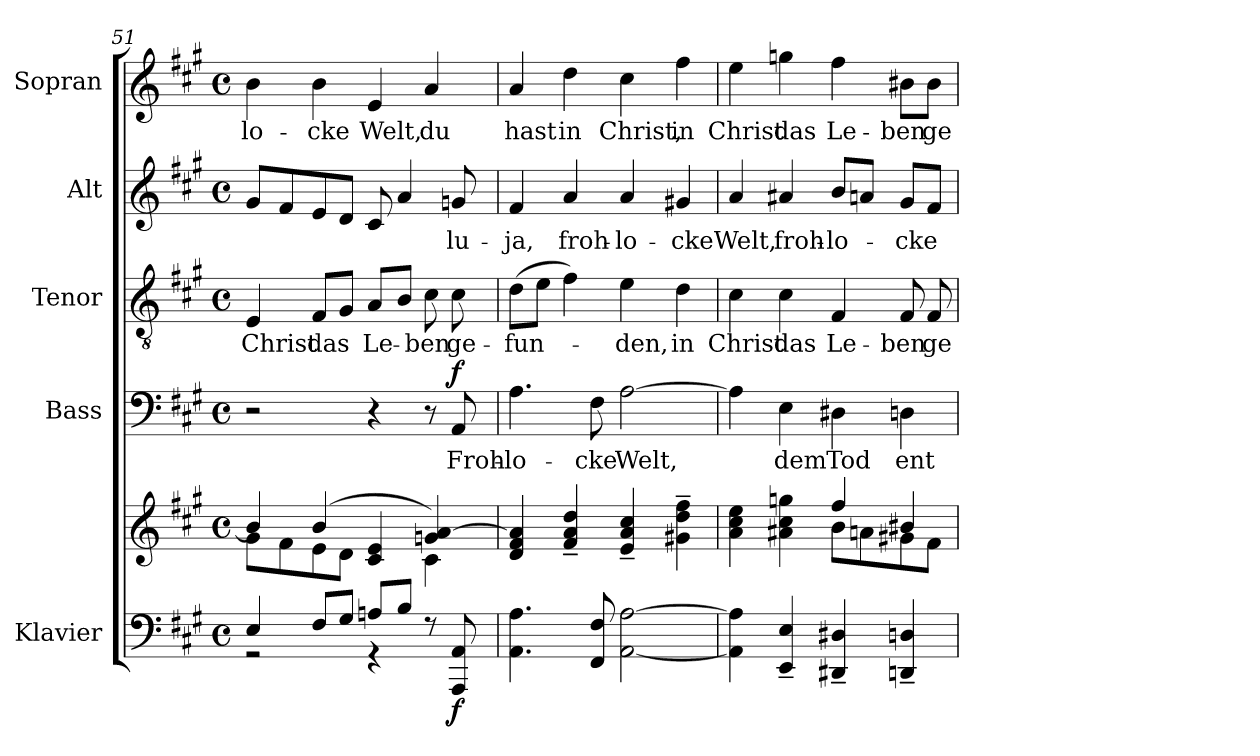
**kern	**kern	**dynam	**kern	**text	**dynam	**kern	**text	**kern	**text	**kern	**text
*part5	*part5	*part5	*part4	*part4	*part4	*part3	*part3	*part2	*part2	*part1	*part1
*staff6	*staff5	*staff5/6	*staff4	*staff4	*staff4	*staff3	*staff3	*staff2	*staff2	*staff1	*staff1
*I"Klavier	*	*	*I"Bass	*	*	*I"Tenor	*	*I"Alt	*	*I"Sopran	*
*	*	*	*I'B	*	*	*I'T	*	*I'A	*	*I'S	*
!!LO:LB:g=z
*clefF4	*clefG2	*	*clefF4	*	*	*clefGv2	*	*clefG2	*	*clefG2	*
*k[f#c#g#]	*k[f#c#g#]	*	*k[f#c#g#]	*	*	*k[f#c#g#]	*	*k[f#c#g#]	*	*k[f#c#g#]	*
*M4/4	*M4/4	*	*M4/4	*	*	*M4/4	*	*M4/4	*	*M4/4	*
*met(c)	*met(c)	*	*met(c)	*	*	*met(c)	*	*met(c)	*	*met(c)	*
=51	=51	=51	=51	=51	=51	=51	=51	=51	=51	=51	=51
*^	*^	*	*	*	*	*	*	*	*	*	*
*	*	*	*^	*	*	*	*	*	*	*	*	*	*
!	!	!	!	!	!	!	!	!	!	!LO:LY:b	!	!	!	!LO:LY:b
4E/	2r	4b/]	8g#\L	2.ryy	.	2r	.	.	4E/	Christ	8g#/L	.	4b\	-lo-
.	.	.	8f#\	.	.	.	.	.	.	.	8f#/	.	.	.
!	!	!	!	!	!	!	!	!	!	!LO:LY:b	!	!	!	!LO:LY:b
8F#/L	.	(4b/	8e\	.	.	.	.	.	8F#/L	das	8e/	.	4b\	-cke
8G#/J	.	.	8d\J	.	.	.	.	.	8G#/J	.	8d/J	.	.	.
!	!	!	!	!	!	!	!	!	!	!LO:LY:b	!	!	!	!LO:LY:b
8An/L	4r	4c#/ 4e/	2ryy	.	.	4r	.	.	8A/L	Le-	8c#/	.	4e/	Welt,
8B/J	.	.	.	.	.	.	.	.	8B/J	.	4a/	.	.	.
!	!	!	!	!	!	!	!	!	!	!LO:LY:b	!	!	!	!LO:LY:b
4ryy	8rF	4gn/ [4a/)	.	4c#\	.	8r	.	.	8c#\	-ben	.	.	4a/	du
!	!	!	!	!	!LO:DY:b=2	!	!LO:LY:b	!LO:DY:a	!	!LO:LY:b	!	!LO:LY:b	!	!
.	8AAA/ 8AA/	.	.	.	f	8AA/	Froh-	f	8c#\	ge-	8gn/	lu-	.	.
*	*	*v	*v	*v	*	*	*	*	*	*	*	*	*	*
=52	=52	=52	=52	=52	=52	=52	=52	=52	=52	=52	=52	=52
!	!	!	!	!	!LO:LY:b	!	!	!LO:LY:b	!	!LO:LY:b	!	!LO:LY:b
*v	*v	*	*	*	*	*	*	*	*	*	*	*
4.AA\ 4.A\	4d/ 4f#/ 4a/]	.	4.A\	-lo-	.	(8d\L	-fun-	4f#/	-ja,	4a/	hast
.	.	.	.	.	.	8e\J	.	.	.	.	.
!	!	!	!	!	!	!	!	!	!LO:LY:b	!	!LO:LY:b
.	4f#/~ 4a/~ 4dd/~	.	.	.	.	4f#\)	.	4a/	froh-	4dd\	in
!	!	!	!	!LO:LY:b	!	!	!	!	!	!	!
8FF#/ 8F#/	.	.	8F#\	-cke	.	.	.	.	.	.	.
!	!	!	!	!LO:LY:b	!	!	!LO:LY:b	!	!LO:LY:b	!	!LO:LY:b
[2AA\ [2A\	4e/~ 4a/~ 4cc#/~	.	[2A\	Welt,	.	4e\	-den,	4a/	-lo-	4cc#\	Christ,
!	!	!	!	!	!	!	!LO:LY:b	!	!LO:LY:b	!	!LO:LY:b
.	4g#X\~ 4dd\~ 4ff#\~	.	.	.	.	4d\	in	4g#X/	-cke	4ff#\	in
=53	=53	=53	=53	=53	=53	=53	=53	=53	=53	=53	=53
*	*^	*	*	*	*	*	*	*	*	*	*
!	!	!	!	!	!	!	!	!LO:LY:b	!	!LO:LY:b	!	!LO:LY:b
4AA\] 4A\]	4a\ 4cc#\ 4ee\	2ryy	.	4A\]	.	.	4c#\	Christ	4a/	Welt,	4ee\	Christ
!	!	!	!	!	!LO:LY:b	!	!	!LO:LY:b	!	!LO:LY:b	!	!LO:LY:b
4EE/~ 4E/~	4a#X\ 4cc#\ 4ggn\	.	.	4E\	dem	.	4c#\	das	4a#X/	froh-	4ggn\	das
!	!	!	!	!	!LO:LY:b	!	!	!LO:LY:b	!	!LO:LY:b	!	!LO:LY:b
4DD#X/~ 4D#X/~	4ff#/	8b\L	.	4D#X\	Tod	.	4F#/	Le-	8b/L	-lo-	4ff#\	Le-
.	.	8an\	.	.	.	.	.	.	8an/J	.	.	.
!	!	!	!	!	!LO:LY:b	!	!	!LO:LY:b	!	!LO:LY:b	!	!LO:LY:b
4DDn/~ 4Dn/~	4b#X/	8g#X\	.	4Dn\	ent-	.	8F#/	-ben	8g#/L	-cke	8b#X\L	-ben
!	!	!	!	!	!	!	!	!LO:LY:b	!	!	!	!LO:LY:b
.	.	8f#\J	.	.	.	.	8F#/	ge-	8f#/J	.	8b#\J	ge-
*	*v	*v	*	*	*	*	*	*	*	*	*	*
=	=	=	=	=	=	=	=	=	=	=	=
*-	*-	*-	*-	*-	*-	*-	*-	*-	*-	*-	*-
